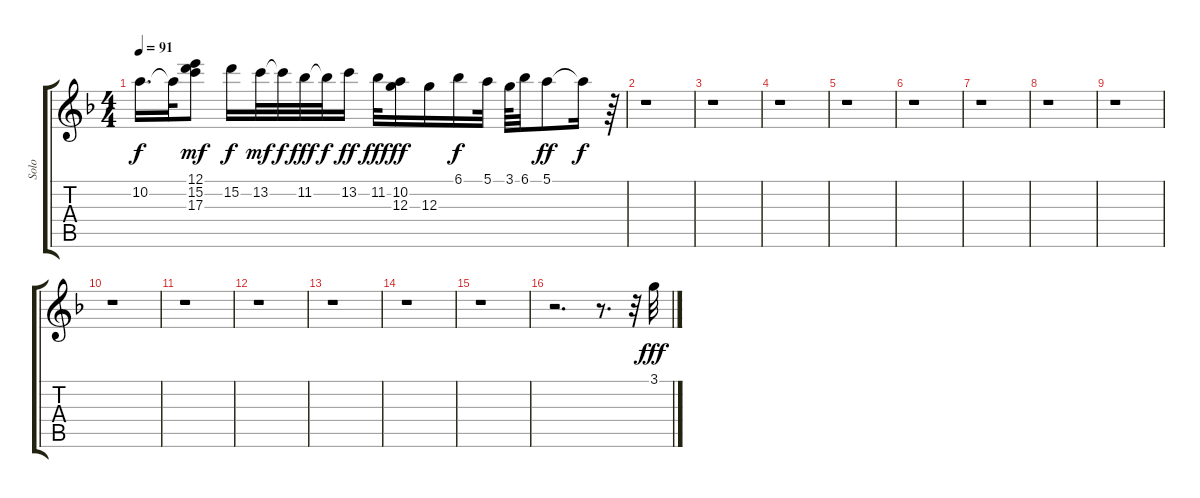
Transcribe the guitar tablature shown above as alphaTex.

\track ("Solo" "Solo") {instrument acousticguitarnylon}
\staff {score tabs}
\tuning (E4 B3 G3 D3 A2 E2) {hide}
\ts (4 4)
\tempo 91
\clef g2
\ks dminor
10.2{t}.16{d dy f} 10.2{t}.32 (12.1 15.2 17.3).8{dy mf} 15.2.16{dy f} 13.2.32{dy mf} 13.2{t}.32{dy f} 11.2.32{dy fff} 11.2{t}.32{dy f} 13.2.16{dy ff} 11.2.32{dy fff} (10.2 12.3).16{dy ff} 12.3.16 6.1.16{dy f} 5.1.32 3.1.64 6.1.32 5.1.8{dy ff} 5.1{t}.16{dy f} r.64 |
r.1 |
r.1 |
r.1 |
r.1 |
r.1 |
r.1 |
r.1 |
r.1 |
r.1 |
r.1 |
r.1 |
r.1 |
r.1 |
r.1 |
r.2{d} r.8{d} r.32 3.1.32{dy fff}
